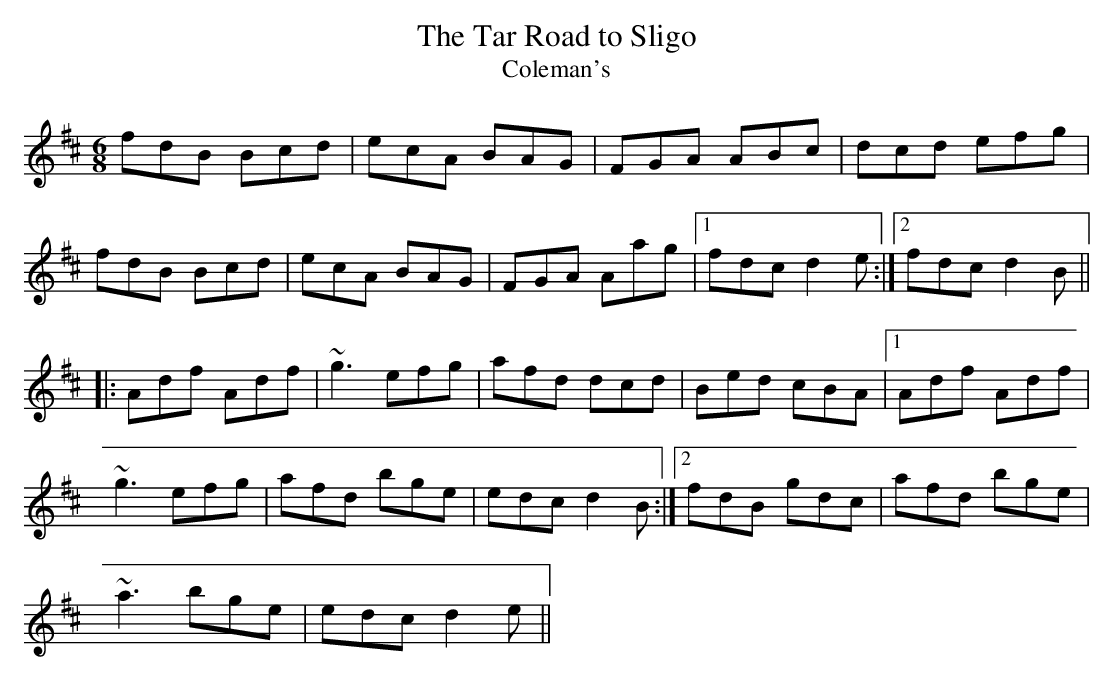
X:1
T:Tar Road to Sligo, The
T:Coleman's
M:6/8
L:1/8
K:D
fdB Bcd|ecA BAG|FGA ABc|dcd efg|!
fdB Bcd|ecA BAG|FGA Aag|1 fdc d2e:|2 fdc d2B||!
|:Adf Adf|~g3 efg|afd dcd|Bed cBA|1 Adf Adf|!
~g3 efg|afd bge|edc d2B:|2 fdB gdc|afd bge|!
~a3 bge|edc d2e||
